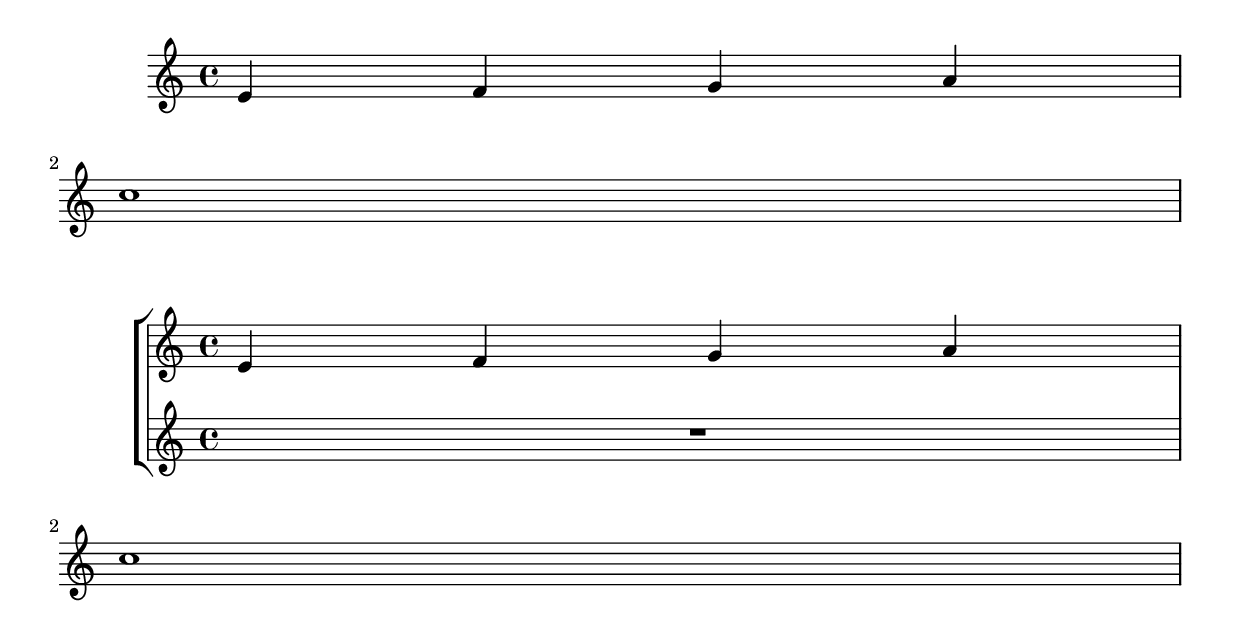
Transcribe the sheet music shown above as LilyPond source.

%% Do not edit this file; it is automatically
%% generated from LSR http://lsr.dsi.unimi.it
%% This file is in the public domain.
\version "2.13.48"

\header {
  lsrtags = "staff-notation, tweaks-and-overrides, breaks"

%% Translation of GIT committish: fa19277d20f8ab0397c560eb0e7b814bd804ecec
  texidoces = "
El primer pentagrama vacío también se puede suprimir de la
partitura estableciendo la propiedad @code{remove-first} de
@code{VerticalAxisGroup}.  Esto se puede hacer globalmente dentro
del bloque @code{\\layout}, o localmente dentro del pentagrama
concreto que se quiere suprimir.  En este último caso, tenemos que
especificar el contexto (@code{Staff} se aplica sólo al pentagrama
actual) delante de la propiedad.

El pentagrama inferior del segundo grupo no se elimina, porque el
ajuste sólo se aplica al pentagrama concreto dentro del que se
escribe.

"
  doctitlees = "Quitar la primera línea vacía"


%% Translation of GIT committish: 0a868be38a775ecb1ef935b079000cebbc64de40
  texidocde = "
Ein leeres Notensystem kann auch aus der ersten Zeile einer Partitur
entfernt werden, indem die Eigenschaft @code{remove-first} der
@code{VerticalAxisGroup}-Eigenschaft eingesetzt wird.  Das kann
man global in einer @code{\\layout}-Umgebung oder lokal in dem
bestimmten Notensystem machen, das entfernt werden soll.  In letzterem
Fall muss man den Kontext angeben.

Das untere Notensystem der zweiten Systemgruppe wird nicht entfernt,
weil in die Einstellungen in dem Schnipsel nur für das eine Notensystem
gültig sind.

"
  doctitlede = "Die erste leere Notenzeile auch entfernen"

%% Translation of GIT committish: 4ab2514496ac3d88a9f3121a76f890c97cedcf4e
  texidocfr = "
Par défaut, le premier système comportera absolument toutes les portées.
Si vous voulez masquer les portées vides y compris pour le premier
système, vous devrez activer la propriété @code{remove-first} du
@code{VerticalAxisGroup}.  Mentionnée dans un bloc @code{\\layout},
cette commande agira de manière globale.  Pour qu'elle ne soit effective
que pour une portée individuelle, vous devrez également spécifier le
contexte (@code{Staff} pour qu'il ne concerne que la portée en cours) en
préfixe de la propriété.

La première ligne inférieure du deuxième @code{StaffGroup} est bien
présente, pour la simple raison que le réglage en question ne s'applique
qu'à la portée dans laquelle il a été inscrit.

"
  doctitlefr = "Masquage de la première ligne si elle est vide"


  texidoc = "
The first empty staff can also be removed from the score by setting the
@code{VerticalAxisGroup} property @code{remove-first}. This can be done
globally inside the @code{\\layout} block, or locally inside the
specific staff that should be removed.  In the latter case, you have to
specify the context (@code{Staff} applies only to the current staff) in
front of the property.

The lower staff of the second staff group is not removed, because the
setting applies only to the specific staff inside of which it is
written.

"
  doctitle = "Removing the first empty line"
} % begin verbatim

\layout {
  \context {
    \Staff \RemoveEmptyStaves
    % To use the setting globally, uncomment the following line:
    % \override VerticalAxisGroup #'remove-first = ##t
  }
}
\new StaffGroup <<
  \new Staff \relative c' {
    e4 f g a \break
    c1
  }
  \new Staff {
    % To use the setting globally, comment this line,
    % uncomment the line in the \layout block above
    \override Staff.VerticalAxisGroup #'remove-first = ##t
    R1 \break
    R
  }
>>
\new StaffGroup <<
  \new Staff \relative c' {
    e4 f g a \break
    c1
  }
  \new Staff {
    R1 \break
    R
  }
>>

